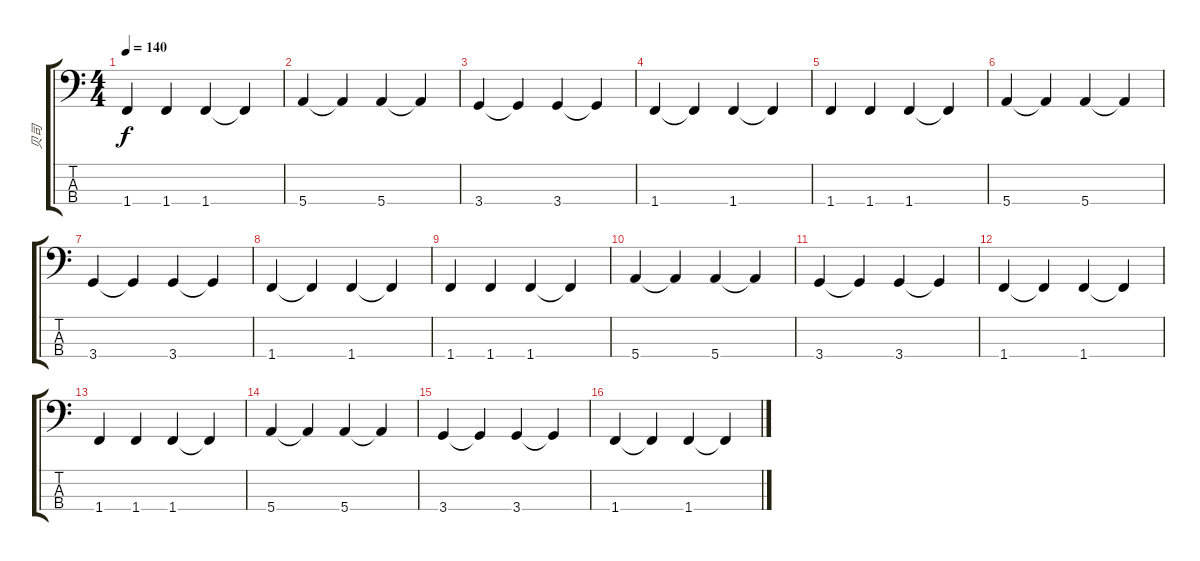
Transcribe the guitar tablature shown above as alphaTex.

\track ("贝司" "贝司") {instrument electricbassfinger}
\staff {score tabs}
\tuning (G2 D2 A1 E1) {hide}
\ts (4 4)
\tempo 140
\clef f4
\ks c
1.4.4{dy f} 1.4.4 1.4.4 1.4{t}.4 |
5.4.4 5.4{t}.4 5.4.4 5.4{t}.4 |
3.4.4 3.4{t}.4 3.4.4 3.4{t}.4 |
1.4.4 1.4{t}.4 1.4.4 1.4{t}.4 |
1.4.4 1.4.4 1.4.4 1.4{t}.4 |
5.4.4 5.4{t}.4 5.4.4 5.4{t}.4 |
3.4.4 3.4{t}.4 3.4.4 3.4{t}.4 |
1.4.4 1.4{t}.4 1.4.4 1.4{t}.4 |
1.4.4 1.4.4 1.4.4 1.4{t}.4 |
5.4.4 5.4{t}.4 5.4.4 5.4{t}.4 |
3.4.4 3.4{t}.4 3.4.4 3.4{t}.4 |
1.4.4 1.4{t}.4 1.4.4 1.4{t}.4 |
1.4.4 1.4.4 1.4.4 1.4{t}.4 |
5.4.4 5.4{t}.4 5.4.4 5.4{t}.4 |
3.4.4 3.4{t}.4 3.4.4 3.4{t}.4 |
1.4.4 1.4{t}.4 1.4.4 1.4{t}.4
